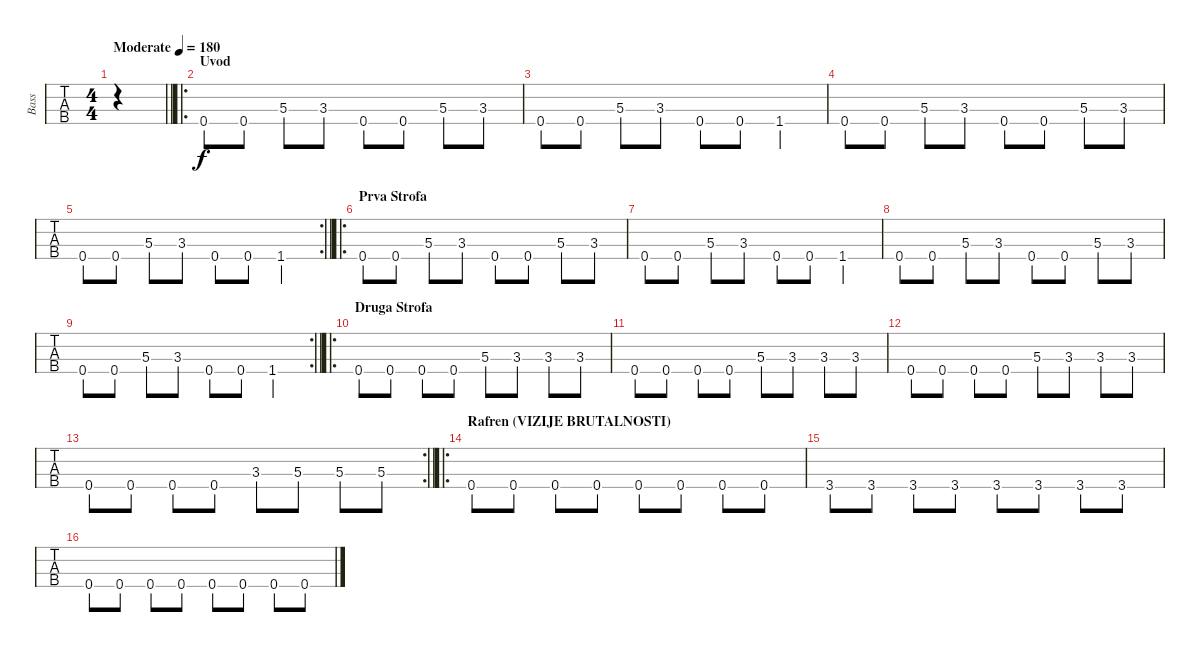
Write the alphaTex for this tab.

\track ("Bass" "Bass") {instrument electricbassfinger}
\staff {tabs}
\tuning (F2 C2 G2 C2) {hide}
\ts (4 4)
\tempo (180 "Moderate")
\clef g2
\barLineRight lightlight
\ks c
|
\ro
\section ("" "Uvod")
0.4.8 0.4.8 5.3.8 3.3.8 0.4.8 0.4.8 5.3.8 3.3.8 |
0.4.8 0.4.8 5.3.8 3.3.8 0.4.8 0.4.8 1.4.4 |
0.4.8 0.4.8 5.3.8 3.3.8 0.4.8 0.4.8 5.3.8 3.3.8 |
\rc 2
\barLineRight lightlight
0.4.8 0.4.8 5.3.8 3.3.8 0.4.8 0.4.8 1.4.4 |
\ro
\section ("" "Prva Strofa")
0.4.8 0.4.8 5.3.8 3.3.8 0.4.8 0.4.8 5.3.8 3.3.8 |
0.4.8 0.4.8 5.3.8 3.3.8 0.4.8 0.4.8 1.4.4 |
0.4.8 0.4.8 5.3.8 3.3.8 0.4.8 0.4.8 5.3.8 3.3.8 |
\rc 2
\barLineRight lightlight
0.4.8 0.4.8 5.3.8 3.3.8 0.4.8 0.4.8 1.4.4 |
\ro
\section ("" "Druga Strofa")
0.4.8 0.4.8 0.4.8 0.4.8 5.3.8 3.3.8 3.3.8 3.3.8 |
0.4.8 0.4.8 0.4.8 0.4.8 5.3.8 3.3.8 3.3.8 3.3.8 |
0.4.8 0.4.8 0.4.8 0.4.8 5.3.8 3.3.8 3.3.8 3.3.8 |
\rc 2
\barLineRight lightlight
0.4.8 0.4.8 0.4.8 0.4.8 3.3.8 5.3.8 5.3.8 5.3.8 |
\ro
\section ("" "Rafren (VIZIJE BRUTALNOSTI)")
0.4.8 0.4.8 0.4.8 0.4.8 0.4.8 0.4.8 0.4.8 0.4.8 |
3.4.8 3.4.8 3.4.8 3.4.8 3.4.8 3.4.8 3.4.8 3.4.8 |
0.4.8 0.4.8 0.4.8 0.4.8 0.4.8 0.4.8 0.4.8 0.4.8
